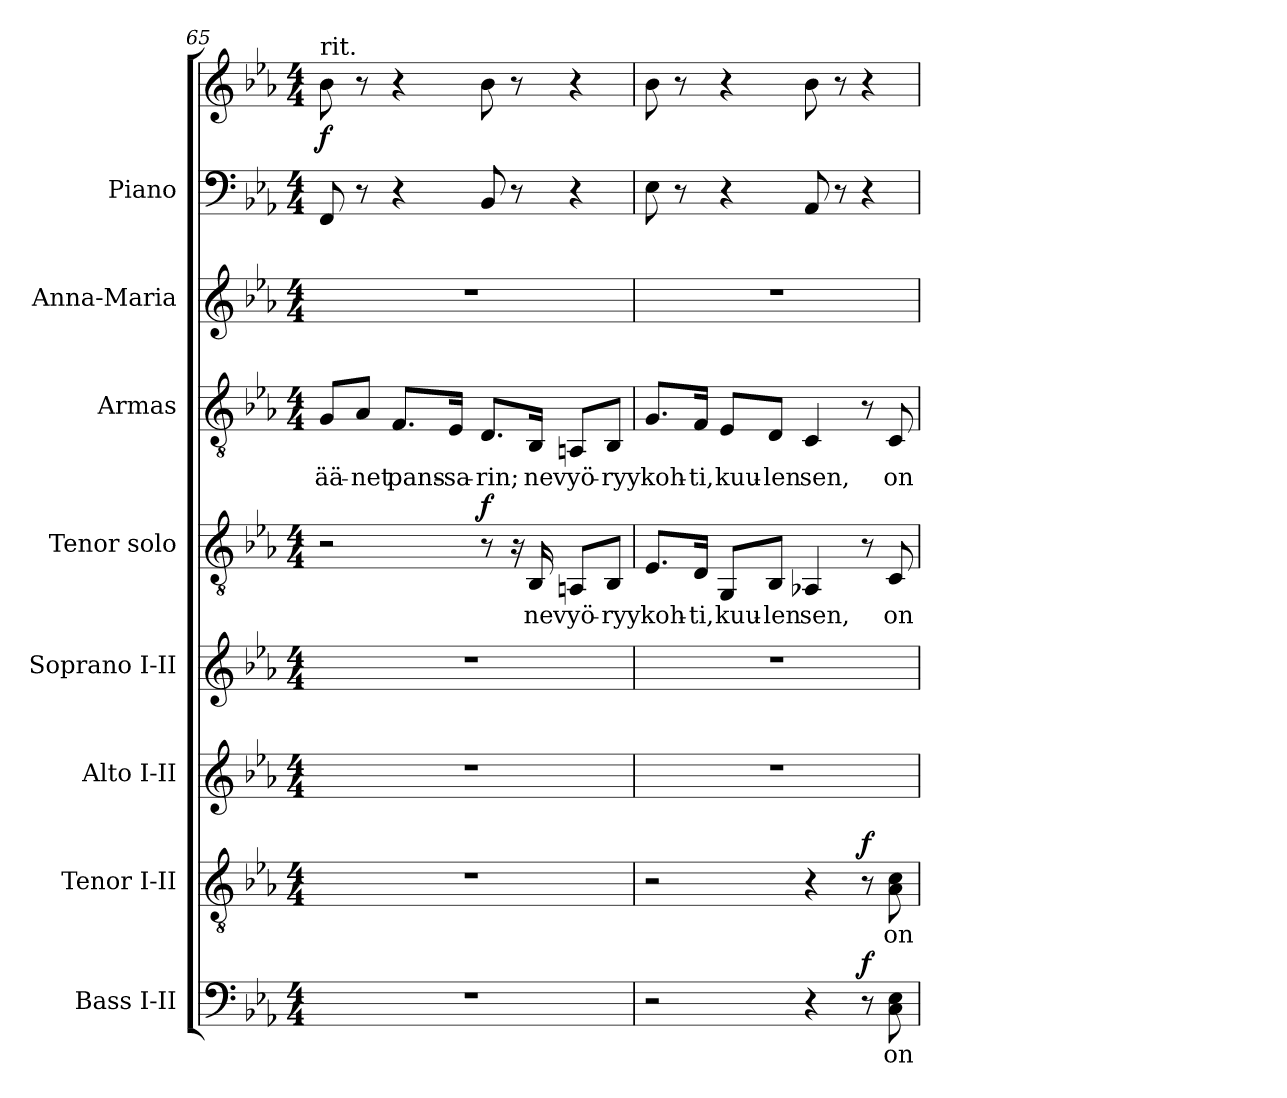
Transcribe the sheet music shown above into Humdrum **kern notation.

**kern	**text	**dynam	**kern	**text	**dynam	**kern	**kern	**kern	**text	**dynam	**kern	**text	**kern	**kern	**kern	**dynam
*part8	*part8	*part8	*part7	*part7	*part7	*part6	*part5	*part4	*part4	*part4	*part3	*part3	*part2	*part1	*part1	*part1
*staff9	*staff9	*staff9	*staff8	*staff8	*staff8	*staff7	*staff6	*staff5	*staff5	*staff5	*staff4	*staff4	*staff3	*staff2	*staff1	*staff1/2
*I"Bass I-II	*	*	*I"Tenor I-II	*	*	*I"Alto I-II	*I"Soprano I-II	*I"Tenor solo	*	*	*I"Armas	*	*I"Anna-Maria	*I"Piano	*	*
*I'B.	*	*	*I'T.	*	*	*I'A.	*I'S.	*I'T. Solo	*	*	*I'Armas	*	*I'A-M	*I'Pno.	*	*
*clefF4	*	*	*clefGv2	*	*	*clefG2	*clefG2	*clefGv2	*	*	*clefGv2	*	*clefG2	*clefF4	*clefG2	*
*	*	*	*ITrd7c12	*	*	*	*	*ITrd7c12	*	*	*ITrd7c12	*	*	*	*	*
*k[b-e-a-]	*	*	*k[b-e-a-]	*	*	*k[b-e-a-]	*k[b-e-a-]	*k[b-e-a-]	*	*	*k[b-e-a-]	*	*k[b-e-a-]	*k[b-e-a-]	*k[b-e-a-]	*
*E-:	*	*	*E-:	*	*	*E-:	*E-:	*E-:	*	*	*E-:	*	*E-:	*E-:	*E-:	*
*M4/4	*	*	*M4/4	*	*	*M4/4	*M4/4	*M4/4	*	*	*M4/4	*	*M4/4	*M4/4	*M4/4	*
*MM96	*	*	*MM96	*	*	*MM96	*MM96	*MM96	*	*	*MM96	*	*MM96	*MM96	*MM96	*
=65	=65	=65	=65	=65	=65	=65	=65	=65	=65	=65	=65	=65	=65	=65	=65	=65
!	!	!	!	!	!	!	!	!	!	!	!	!	!	!	!LO:TX:t=rit.	!
!	!	!	!	!	!	!	!	!	!	!	!	!LO:LY:b:color=#000000	!	!	!	!
1r	.	.	1r	.	.	1r	1r	2r	.	.	8GGi/L	ää-	1r	8FFi/	8b-i\	f
!	!	!	!	!	!	!	!	!	!	!	!	!LO:LY:b:color=#000000	!	!	!	!
.	.	.	.	.	.	.	.	.	.	.	8AA-i/J	-net	.	8r	8r	.
!	!	!	!	!	!	!	!	!	!	!	!	!LO:LY:b:color=#000000	!	!	!	!
.	.	.	.	.	.	.	.	.	.	.	8.FFi/L	pans-	.	4r	4r	.
!	!	!	!	!	!	!	!	!	!	!	!	!LO:LY:b:color=#000000	!	!	!	!
.	.	.	.	.	.	.	.	.	.	.	16EE-i/Jk	-sa-	.	.	.	.
!	!	!	!	!	!	!	!	!	!	!	!	!LO:LY:b:color=#000000	!	!	!	!
.	.	.	.	.	.	.	.	8r	.	f	8.DDi/L	-rin;	.	8BB-i/	8b-i\	.
.	.	.	.	.	.	.	.	16r	.	.	.	.	.	8r	8r	.
!	!	!	!	!	!	!	!	!	!LO:LY:b:color=#000000	!	!	!	!	!	!	!
!	!	!	!	!	!	!	!	!	!	!	!	!LO:LY:b:color=#000000	!	!	!	!
.	.	.	.	.	.	.	.	16BBB-i/	ne	.	16BBB-i/Jk	ne	.	.	.	.
!	!	!	!	!	!	!	!	!	!LO:LY:b:color=#000000	!	!	!	!	!	!	!
!	!	!	!	!	!	!	!	!	!	!	!	!LO:LY:b:color=#000000	!	!	!	!
.	.	.	.	.	.	.	.	8AAAni/L	vyö-	.	8AAAni/L	vyö-	.	4r	4r	.
!	!	!	!	!	!	!	!	!	!LO:LY:b:color=#000000	!	!	!	!	!	!	!
!	!	!	!	!	!	!	!	!	!	!	!	!LO:LY:b:color=#000000	!	!	!	!
.	.	.	.	.	.	.	.	8BBB-i/J	-ryy	.	8BBB-i/J	-ryy	.	.	.	.
!!LO:LB:g=z
=66	=66	=66	=66	=66	=66	=66	=66	=66	=66	=66	=66	=66	=66	=66	=66	=66
!	!	!	!	!	!	!	!	!	!LO:LY:b:color=#000000	!	!	!	!	!	!	!
*	*	*	*	*	*	*	*	*	*	*	*	*	*	*	*MM96	*
!	!	!	!	!	!	!	!	!	!	!	!	!LO:LY:b:color=#000000	!	!	!	!
2r	.	.	2r	.	.	1r	1r	8.EE-i/L	koh-	.	8.GGi/L	koh-	1r	8E-i\	8b-i\	.
.	.	.	.	.	.	.	.	.	.	.	.	.	.	8r	8r	.
!	!	!	!	!	!	!	!	!	!LO:LY:b:color=#000000	!	!	!	!	!	!	!
!	!	!	!	!	!	!	!	!	!	!	!	!LO:LY:b:color=#000000	!	!	!	!
.	.	.	.	.	.	.	.	16DDi/Jk	-ti,	.	16FFi/Jk	-ti,	.	.	.	.
!	!	!	!	!	!	!	!	!	!LO:LY:b:color=#000000	!	!	!	!	!	!	!
!	!	!	!	!	!	!	!	!	!	!	!	!LO:LY:b:color=#000000	!	!	!	!
.	.	.	.	.	.	.	.	8GGGi/L	kuu-	.	8EE-i/L	kuu-	.	4r	4r	.
!	!	!	!	!	!	!	!	!	!LO:LY:b:color=#000000	!	!	!	!	!	!	!
!	!	!	!	!	!	!	!	!	!	!	!	!LO:LY:b:color=#000000	!	!	!	!
.	.	.	.	.	.	.	.	8BBB-i/J	-len	.	8DDi/J	-len	.	.	.	.
!	!	!	!	!	!	!	!	!	!LO:LY:b:color=#000000	!	!	!	!	!	!	!
!	!	!	!	!	!	!	!	!	!	!	!	!LO:LY:b:color=#000000	!	!	!	!
4r	.	.	4r	.	.	.	.	4AAA-Xi/	sen,	.	4CCi/	sen,	.	8AA-i/	8b-i\	.
.	.	.	.	.	.	.	.	.	.	.	.	.	.	8r	8r	.
8r	.	f	8r	.	f	.	.	8r	.	.	8r	.	.	4r	4r	.
!	!LO:LY:b:color=#000000	!	!	!	!	!	!	!	!	!	!	!	!	!	!	!
!	!	!	!	!LO:LY:b:color=#000000	!	!	!	!	!	!	!	!	!	!	!	!
!	!	!	!	!	!	!	!	!	!LO:LY:b:color=#000000	!	!	!	!	!	!	!
!	!	!	!	!	!	!	!	!	!	!	!	!LO:LY:b:color=#000000	!	!	!	!
8Ci\ 8E-i	on	.	8AA-i\ 8Ci	on	.	.	.	8CCi/	on	.	8CCi/	on	.	.	.	.
=	=	=	=	=	=	=	=	=	=	=	=	=	=	=	=	=
*-	*-	*-	*-	*-	*-	*-	*-	*-	*-	*-	*-	*-	*-	*-	*-	*-
